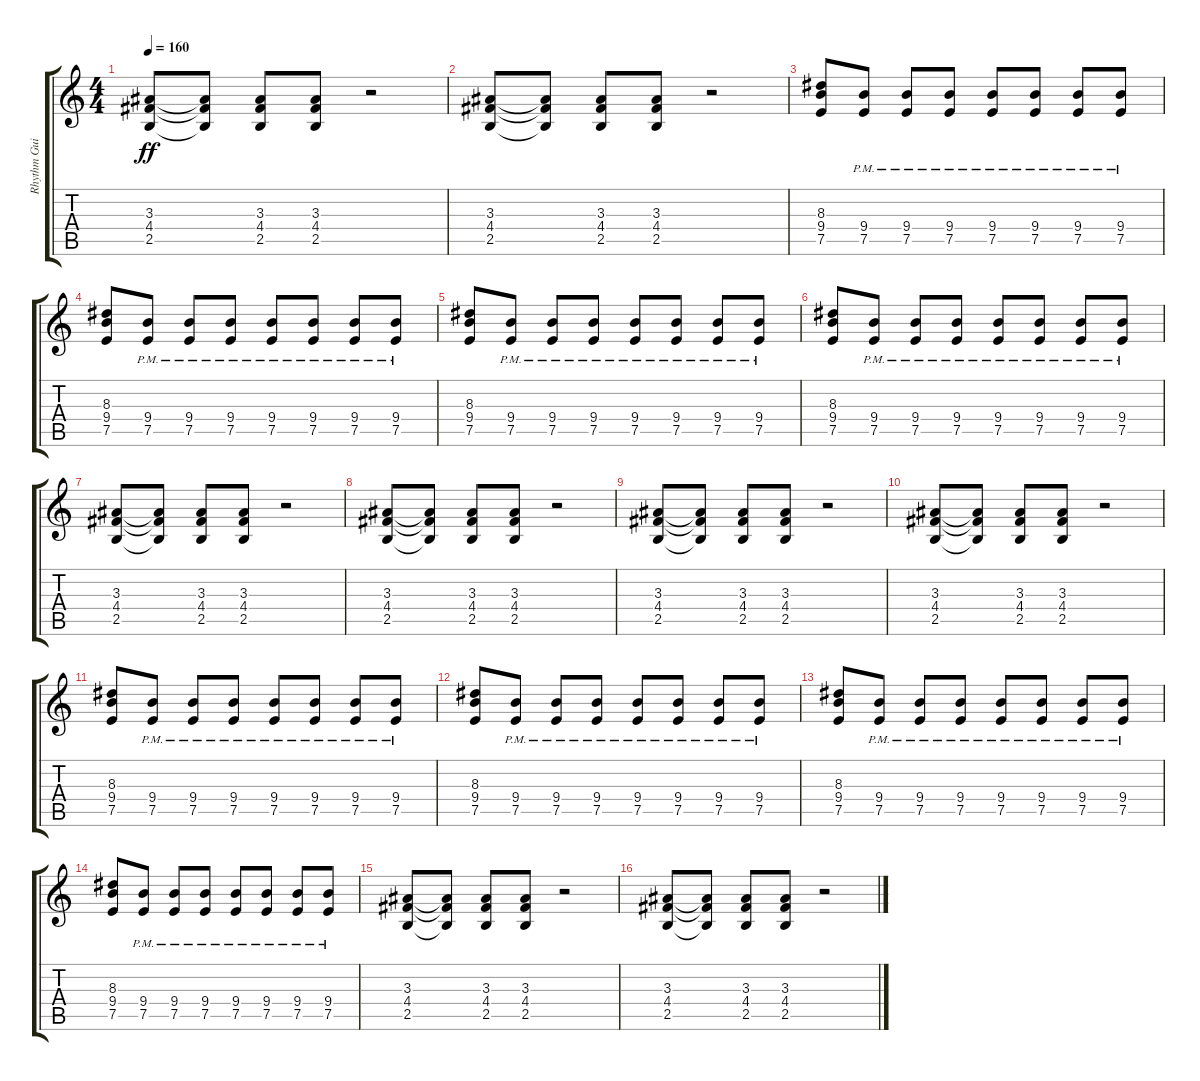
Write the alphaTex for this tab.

\track ("Rhythm Guitar" "Rhythm Gui") {instrument overdrivenguitar bank 255}
\staff {score tabs}
\tuning (E4 B3 G3 D3 A2 E2) {hide}
\ts (4 4)
\tempo 160
\clef g2
\ks c
(3.3 4.4 2.5).8{dy ff} (3.3{t} 4.4{t} 2.5{t}).8 (3.3 4.4 2.5).8 (3.3 4.4 2.5).8 r.2 |
(3.3 4.4 2.5).8 (3.3{t} 4.4{t} 2.5{t}).8 (3.3 4.4 2.5).8 (3.3 4.4 2.5).8 r.2 |
(8.3 9.4 7.5).8 (9.4{pm} 7.5{pm}).8 (9.4{pm} 7.5{pm}).8 (9.4{pm} 7.5{pm}).8 (9.4{pm} 7.5{pm}).8 (9.4{pm} 7.5{pm}).8 (9.4{pm} 7.5{pm}).8 (9.4{pm} 7.5{pm}).8 |
(8.3 9.4 7.5).8 (9.4{pm} 7.5{pm}).8 (9.4{pm} 7.5{pm}).8 (9.4{pm} 7.5{pm}).8 (9.4{pm} 7.5{pm}).8 (9.4{pm} 7.5{pm}).8 (9.4{pm} 7.5{pm}).8 (9.4{pm} 7.5{pm}).8 |
(8.3 9.4 7.5).8 (9.4{pm} 7.5{pm}).8 (9.4{pm} 7.5{pm}).8 (9.4{pm} 7.5{pm}).8 (9.4{pm} 7.5{pm}).8 (9.4{pm} 7.5{pm}).8 (9.4{pm} 7.5{pm}).8 (9.4{pm} 7.5{pm}).8 |
(8.3 9.4 7.5).8 (9.4{pm} 7.5{pm}).8 (9.4{pm} 7.5{pm}).8 (9.4{pm} 7.5{pm}).8 (9.4{pm} 7.5{pm}).8 (9.4{pm} 7.5{pm}).8 (9.4{pm} 7.5{pm}).8 (9.4{pm} 7.5{pm}).8 |
(3.3 4.4 2.5).8 (3.3{t} 4.4{t} 2.5{t}).8 (3.3 4.4 2.5).8 (3.3 4.4 2.5).8 r.2 |
(3.3 4.4 2.5).8 (3.3{t} 4.4{t} 2.5{t}).8 (3.3 4.4 2.5).8 (3.3 4.4 2.5).8 r.2 |
(3.3 4.4 2.5).8 (3.3{t} 4.4{t} 2.5{t}).8 (3.3 4.4 2.5).8 (3.3 4.4 2.5).8 r.2 |
(3.3 4.4 2.5).8 (3.3{t} 4.4{t} 2.5{t}).8 (3.3 4.4 2.5).8 (3.3 4.4 2.5).8 r.2 |
(8.3 9.4 7.5).8 (9.4{pm} 7.5{pm}).8 (9.4{pm} 7.5{pm}).8 (9.4{pm} 7.5{pm}).8 (9.4{pm} 7.5{pm}).8 (9.4{pm} 7.5{pm}).8 (9.4{pm} 7.5{pm}).8 (9.4{pm} 7.5{pm}).8 |
(8.3 9.4 7.5).8 (9.4{pm} 7.5{pm}).8 (9.4{pm} 7.5{pm}).8 (9.4{pm} 7.5{pm}).8 (9.4{pm} 7.5{pm}).8 (9.4{pm} 7.5{pm}).8 (9.4{pm} 7.5{pm}).8 (9.4{pm} 7.5{pm}).8 |
(8.3 9.4 7.5).8 (9.4{pm} 7.5{pm}).8 (9.4{pm} 7.5{pm}).8 (9.4{pm} 7.5{pm}).8 (9.4{pm} 7.5{pm}).8 (9.4{pm} 7.5{pm}).8 (9.4{pm} 7.5{pm}).8 (9.4{pm} 7.5{pm}).8 |
(8.3 9.4 7.5).8 (9.4{pm} 7.5{pm}).8 (9.4{pm} 7.5{pm}).8 (9.4{pm} 7.5{pm}).8 (9.4{pm} 7.5{pm}).8 (9.4{pm} 7.5{pm}).8 (9.4{pm} 7.5{pm}).8 (9.4{pm} 7.5{pm}).8 |
(3.3 4.4 2.5).8 (3.3{t} 4.4{t} 2.5{t}).8 (3.3 4.4 2.5).8 (3.3 4.4 2.5).8 r.2 |
(3.3 4.4 2.5).8 (3.3{t} 4.4{t} 2.5{t}).8 (3.3 4.4 2.5).8 (3.3 4.4 2.5).8 r.2
